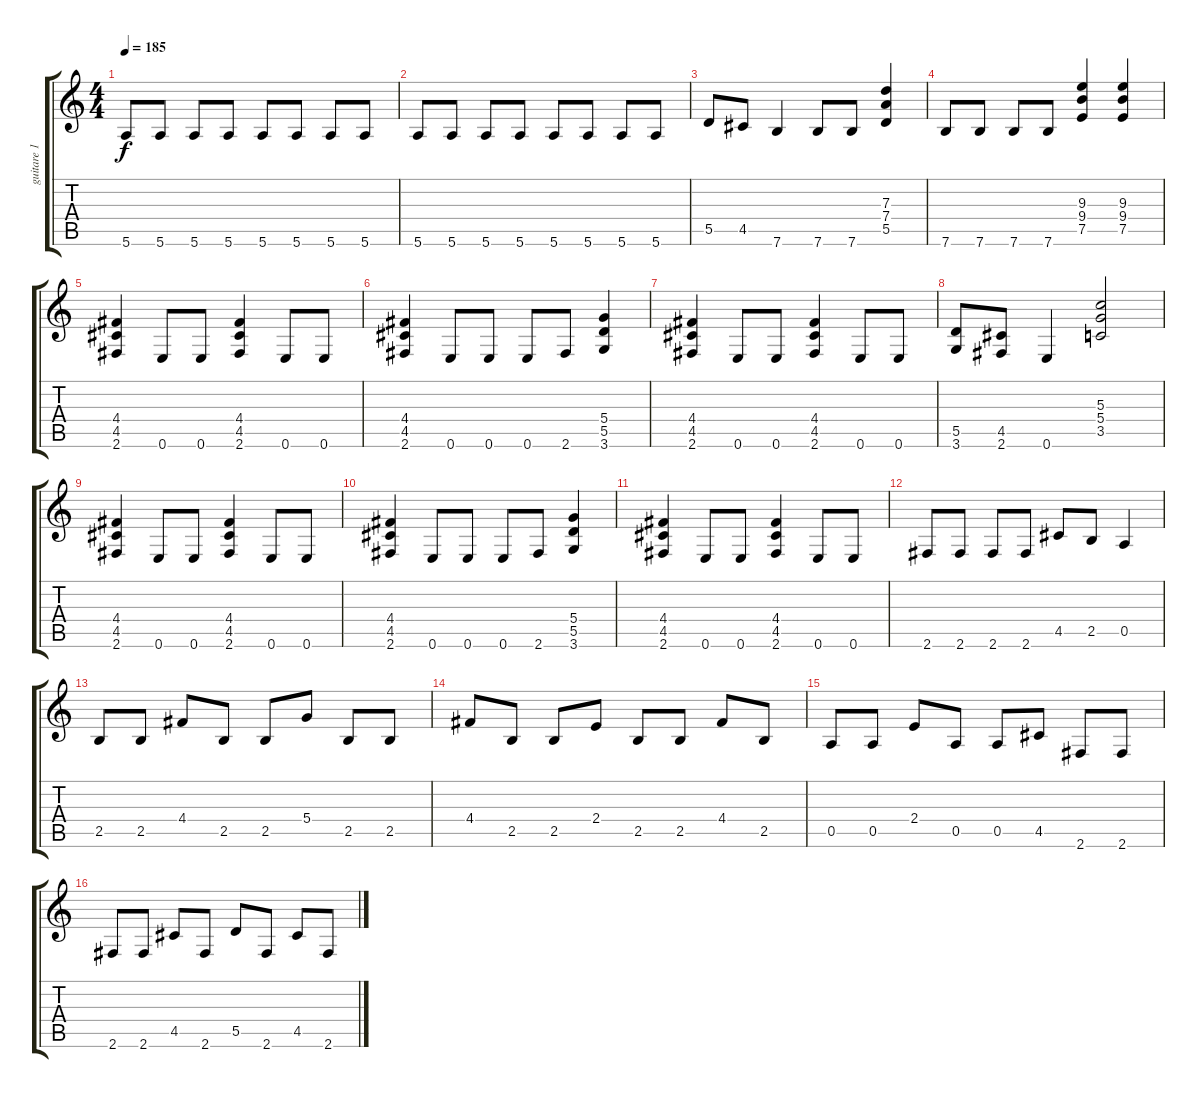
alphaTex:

\track ("guitare 1" "guitare 1") {instrument distortionguitar}
\staff {score tabs}
\tuning (E4 B3 G3 D3 A2 E2) {hide}
\ts (4 4)
\tempo 185
\clef g2
\ks c
5.6.8{dy f} 5.6.8 5.6.8 5.6.8 5.6.8 5.6.8 5.6.8 5.6.8 |
5.6.8 5.6.8 5.6.8 5.6.8 5.6.8 5.6.8 5.6.8 5.6.8 |
5.5.8 4.5.8 7.6.4 7.6.8 7.6.8 (7.3 7.4 5.5).4 |
7.6.8 7.6.8 7.6.8 7.6.8 (9.3 9.4 7.5).4 (9.3 9.4 7.5).4 |
(4.4 4.5 2.6).4 0.6.8 0.6.8 (4.4 4.5 2.6).4 0.6.8 0.6.8 |
(4.4 4.5 2.6).4 0.6.8 0.6.8 0.6.8 2.6.8 (5.4 5.5 3.6).4 |
(4.4 4.5 2.6).4 0.6.8 0.6.8 (4.4 4.5 2.6).4 0.6.8 0.6.8 |
(5.5 3.6).8 (4.5 2.6).8 0.6.4 (5.3 5.4 3.5).2 |
(4.4 4.5 2.6).4 0.6.8 0.6.8 (4.4 4.5 2.6).4 0.6.8 0.6.8 |
(4.4 4.5 2.6).4 0.6.8 0.6.8 0.6.8 2.6.8 (5.4 5.5 3.6).4 |
(4.4 4.5 2.6).4 0.6.8 0.6.8 (4.4 4.5 2.6).4 0.6.8 0.6.8 |
2.6.8 2.6.8 2.6.8 2.6.8 4.5.8 2.5.8 0.5.4 |
2.5.8 2.5.8 4.4.8 2.5.8 2.5.8 5.4.8 2.5.8 2.5.8 |
4.4.8 2.5.8 2.5.8 2.4.8 2.5.8 2.5.8 4.4.8 2.5.8 |
0.5.8 0.5.8 2.4.8 0.5.8 0.5.8 4.5.8 2.6.8 2.6.8 |
2.6.8 2.6.8 4.5.8 2.6.8 5.5.8 2.6.8 4.5.8 2.6.8
